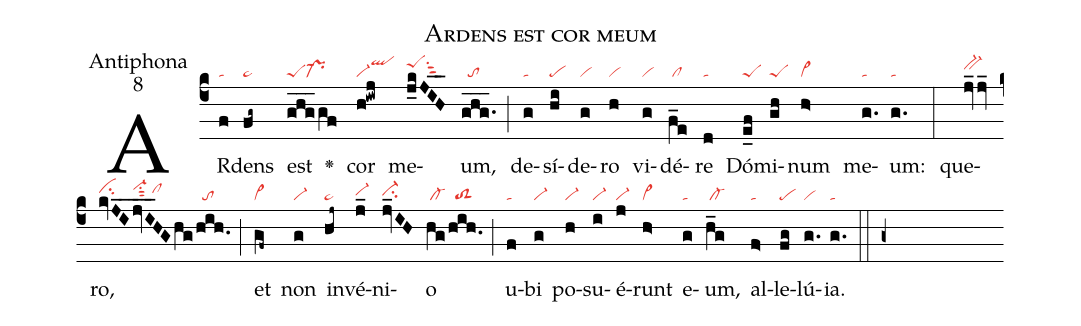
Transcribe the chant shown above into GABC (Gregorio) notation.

name:Ardens est cor meum;
office-part:Antiphona;
mode:8;
nabc-lines:1;
%%
(c4)AR(f|ta)dens(fg~|pe~) est(ghg___/gf|peSpr-) <v>\greheightstar</v>()
cor(h!iwj|vi-qlhk) me(j_kJIH__|peShjsu1sut2)um,(ghg.___|//to) (;)
de(g|ta)sí(hi|pe)de(g|vi)ro(h|vi) vi(g|vi)dé(f_e|/cl)re(d|ta) Dó(e_f|peS)mi(gh|peS)num(h>|vi>) me(g.|ta)um:(g.|ta) (:)
que(jv_jv_|bv-hi)ro,(kvJI__2|cihi|/jv_I_HGhg|vi-hjsu1sut2/clhi|/hih.|//to) (;)
et(gf~|vi>) non(g|vi-) in(hj~|pe~)vé(j_|vi-hh)ni(jv_IH|ci-hh)o(hg|/cl-|/hih.|//toS2) (;)
u(f|ta)bi(g|vi-) po(h|vi-)su(i|vi-)é(j|vi-)runt(h>|vi>) e(g|ta)um,(h_g|/cl-) al(f>|ta)le(fg|pe)lú(g.|vi)ia.(g.|ta) (::g+)
